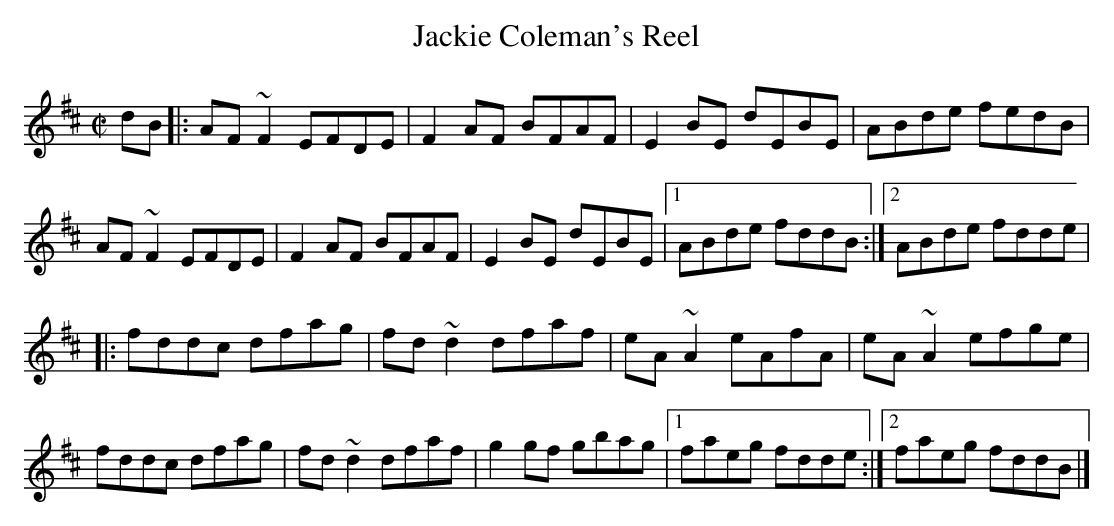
X:1
T:Jackie Coleman's Reel
M:C|
L:1/8
K:D
dB[|:AF~F2 EFDE|F2AF BFAF|E2BE dEBE|ABde fedB|!
AF~F2 EFDE|F2AF BFAF|E2BE dEBE|1ABde fddB:|2ABde fdde|!
|:fddc dfag|fd~d2 dfaf|eA~A2 eAfA|eA~A2 efge|!
fddc dfag|fd~d2 dfaf|g2gf gbag|1faeg fdde:|2faeg fddB|]!
